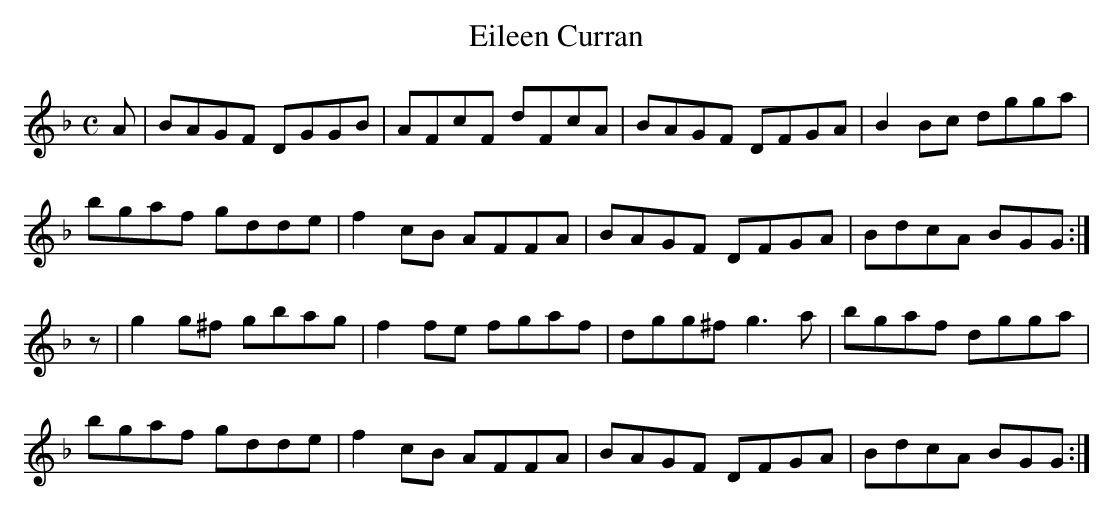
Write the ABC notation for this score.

X:1
T:Eileen Curran
M:C
L:1/8
K:G Dorian
A|BAGF DGGB|AFcF dFcA|BAGF DFGA|B2Bc dgga|!
bgaf gdde|f2cB AFFA|BAGF DFGA|BdcA BGG:|!
z|g2g^f gbag|f2fe fgaf|dgg^f g3a|bgaf dgga|!
bgaf gdde|f2cB AFFA|BAGF DFGA|BdcA BGG:|!
